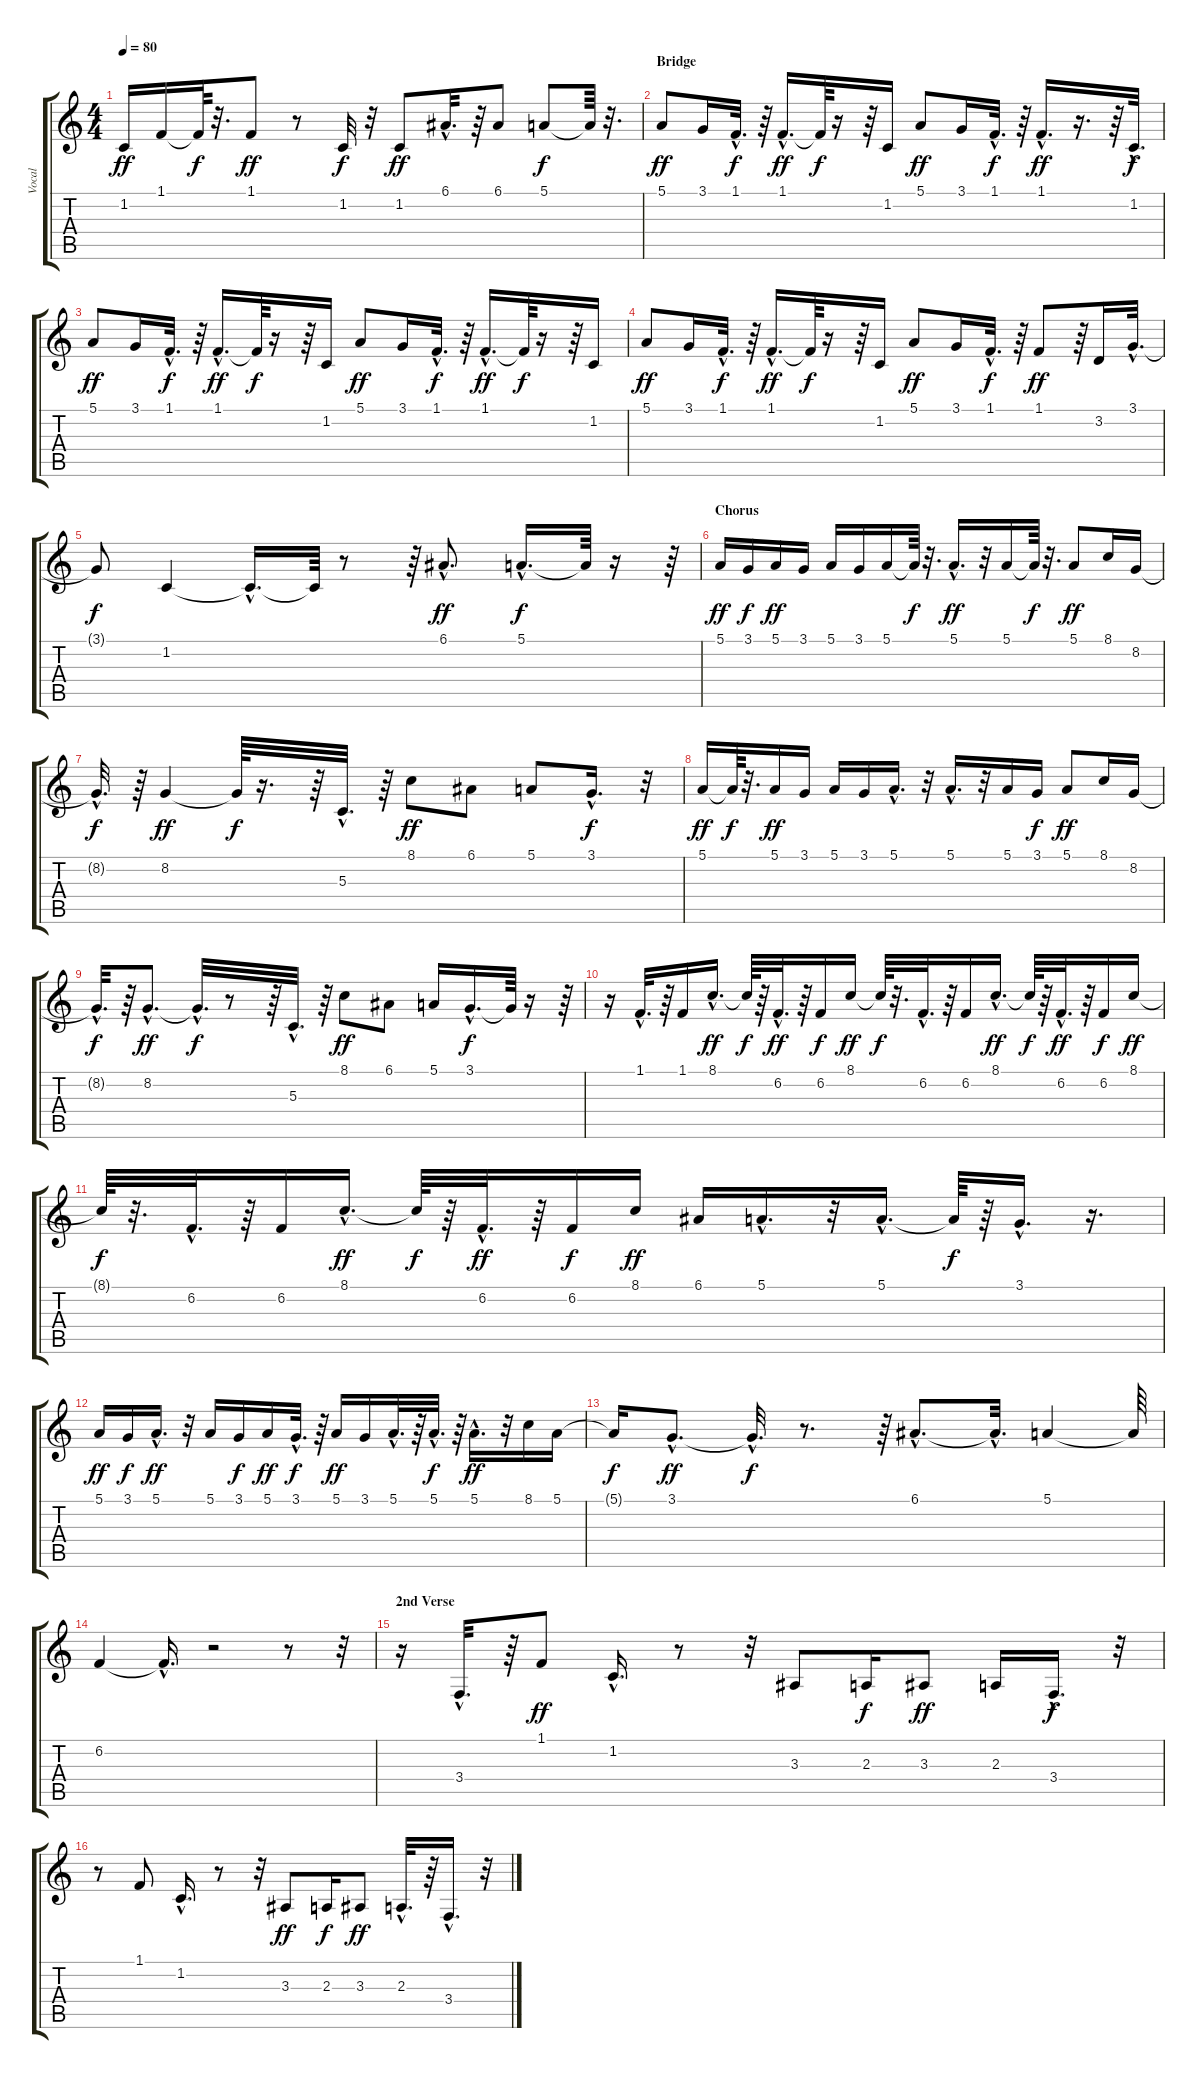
\track ("Vocal" "Vocal") {instrument tenorsax}
\staff {score tabs}
\tuning (E4 B3 G3 D3 A2 E2) {hide}
\ts (4 4)
\tempo 80
\clef g2
\ks c
1.2.16{dy ff} 1.1.16 1.1{t}.64{dy f} r.32{d} 1.1.8{dy ff} r.8 1.2.32{dy f} r.32 1.2.8{dy ff} 6.1{hac}.32{d} r.64 6.1.8 5.1.8{dy f} 5.1{t}.64 r.32{d} |
\section ("" "Bridge")
5.1.8{dy ff} 3.1.16 1.1{hac}.32{d dy f} r.64 1.1{hac}.16{d dy ff} 1.1{t}.64{dy f} r.16 r.64 1.2.16 5.1.8{dy ff} 3.1.16 1.1{hac}.32{d dy f} r.64 1.1{hac}.16{d dy ff} r.16{d} r.64 1.2{hac}.32{d dy f} |
5.1.8{dy ff} 3.1.16 1.1{hac}.32{d dy f} r.64 1.1{hac}.16{d dy ff} 1.1{t}.64{dy f} r.16 r.64 1.2.16 5.1.8{dy ff} 3.1.16 1.1{hac}.32{d dy f} r.64 1.1{hac}.16{d dy ff} 1.1{t}.64{dy f} r.16 r.64 1.2.16 |
5.1.8{dy ff} 3.1.16 1.1{hac}.32{d dy f} r.64 1.1{hac}.16{d dy ff} 1.1{t}.64{dy f} r.16 r.64 1.2.16 5.1.8{dy ff} 3.1.16 1.1{hac}.32{d dy f} r.64 1.1.8{dy ff} r.64 3.2.16 3.1{hac}.32{d} |
3.1{t}.8{dy f} 1.2.4 1.2{hac t}.16{d} 1.2{t}.64 r.8 r.64 6.1{hac}.8{d dy ff} 5.1{hac}.16{d dy f} 5.1{t}.64 r.16 r.64 |
\section ("" "Chorus")
5.1.16{dy ff} 3.1.16{dy f} 5.1.16{dy ff} 3.1.16 5.1.16 3.1.16 5.1.16 5.1{t}.64{dy f} r.32{d} 5.1{hac}.16{d dy ff} r.32 5.1.16 5.1{t}.64{dy f} r.32{d} 5.1.8{dy ff} 8.1.16 8.2.16 |
8.2{hac t}.32{d dy f} r.64 8.2.4{dy ff} 8.2{t}.64{dy f} r.16{d} r.64 5.3{hac}.32{d} r.64 8.1.8{dy ff} 6.1.8 5.1.8 3.1{hac}.16{d dy f} r.32 |
5.1.16{dy ff} 5.1{t}.64{dy f} r.32{d} 5.1.16{dy ff} 3.1.16 5.1.16 3.1.16 5.1{hac}.16{d} r.32 5.1{hac}.16{d} r.32 5.1.16 3.1.16{dy f} 5.1.8{dy ff} 8.1.16 8.2.16 |
8.2{hac t}.32{d dy f} r.64 8.2{hac}.8{d dy ff} 8.2{hac t}.32{d dy f} r.8 r.64 5.3{hac}.32{d} r.64 8.1.8{dy ff} 6.1.8 5.1.16 3.1{hac}.16{d dy f} 3.1{t}.64 r.16 r.64 |
r.16 1.1{hac}.32{d} r.64 1.1.16 8.1{hac}.16{d dy ff} 8.1{t}.64{dy f} r.64 6.2{hac}.32{d dy ff} r.64 6.2.16{dy f} 8.1.16{dy ff} 8.1{t}.64{dy f} r.32{d} 6.2{hac}.32{d} r.64 6.2.16 8.1{hac}.16{d dy ff} 8.1{t}.64{dy f} r.64 6.2{hac}.32{d dy ff} r.64 6.2.16{dy f} 8.1.16{dy ff} |
8.1{t}.64{dy f} r.32{d} 6.2{hac}.32{d} r.64 6.2.16 8.1{hac}.16{d dy ff} 8.1{t}.64{dy f} r.64 6.2{hac}.32{d dy ff} r.64 6.2.16{dy f} 8.1.16{dy ff} 6.1.16 5.1{hac}.16{d} r.32 5.1{hac}.16{d} 5.1{t}.64{dy f} r.64 3.1{hac}.16{d} r.16{d} |
5.1.16{dy ff} 3.1.16{dy f} 5.1{hac}.16{d dy ff} r.32 5.1.16 3.1.16{dy f} 5.1.16{dy ff} 3.1{hac}.32{d dy f} r.64 5.1.16{dy ff} 3.1.16 5.1{hac}.32{d} r.64 5.1{hac}.32{d dy f} r.64 5.1{hac}.16{d dy ff} r.32 8.1.16 5.1.16 |
5.1{t}.16{dy f} 3.1{hac}.8{d dy ff} 3.1{hac t}.32{d dy f} r.8{d} r.64 6.1{hac}.8{d} 6.1{hac t}.32{d} 5.1.4 5.1{t}.64 |
6.2.4 6.2{hac t}.16{d} r.2 r.8 r.32 |
\section ("" "2nd Verse")
r.16 3.4{hac}.32{d} r.64 1.1.8{dy ff} 1.2{hac}.16{d} r.8 r.32 3.3.8 2.3.16{dy f} 3.3.8{dy ff} 2.3.16 3.4{hac}.16{d dy f} r.32 |
r.8 1.1.8 1.2{hac}.16{d} r.8 r.32 3.3.8{dy ff} 2.3.16{dy f} 3.3.8{dy ff} 2.3{hac}.32{d} r.64 3.4{hac}.16{d} r.32
